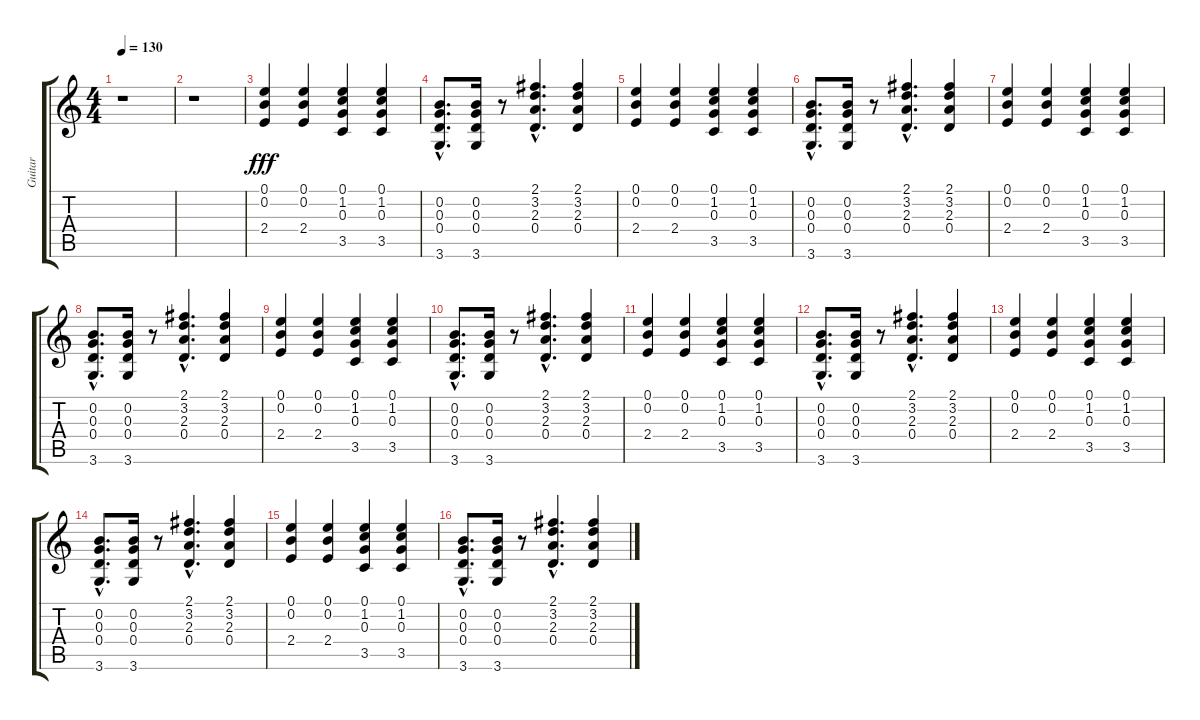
\track ("Guitar" "Guitar") {instrument acousticguitarsteel}
\staff {score tabs}
\tuning (E4 B3 G3 D3 A2 E2) {hide}
\ts (4 4)
\tempo 130
\clef g2
\ks c
r.1{dy fff instrument acousticguitarsteel} |
r.1 |
(0.1 0.2 2.4).4 (0.1 0.2 2.4).4 (0.1 1.2 0.3 3.5).4 (0.1 1.2 0.3 3.5).4 |
(0.2{hac} 0.3{hac} 0.4{hac} 3.6{hac}).8{d} (0.2 0.3 0.4 3.6).16 r.8 (2.1{hac} 3.2{hac} 2.3{hac} 0.4{hac}).4{d} (2.1 3.2 2.3 0.4).4 |
(0.1 0.2 2.4).4 (0.1 0.2 2.4).4 (0.1 1.2 0.3 3.5).4 (0.1 1.2 0.3 3.5).4 |
(0.2{hac} 0.3{hac} 0.4{hac} 3.6{hac}).8{d} (0.2 0.3 0.4 3.6).16 r.8 (2.1{hac} 3.2{hac} 2.3{hac} 0.4{hac}).4{d} (2.1 3.2 2.3 0.4).4 |
(0.1 0.2 2.4).4 (0.1 0.2 2.4).4 (0.1 1.2 0.3 3.5).4 (0.1 1.2 0.3 3.5).4 |
(0.2{hac} 0.3{hac} 0.4{hac} 3.6{hac}).8{d} (0.2 0.3 0.4 3.6).16 r.8 (2.1{hac} 3.2{hac} 2.3{hac} 0.4{hac}).4{d} (2.1 3.2 2.3 0.4).4 |
(0.1 0.2 2.4).4 (0.1 0.2 2.4).4 (0.1 1.2 0.3 3.5).4 (0.1 1.2 0.3 3.5).4 |
(0.2{hac} 0.3{hac} 0.4{hac} 3.6{hac}).8{d} (0.2 0.3 0.4 3.6).16 r.8 (2.1{hac} 3.2{hac} 2.3{hac} 0.4{hac}).4{d} (2.1 3.2 2.3 0.4).4 |
(0.1 0.2 2.4).4 (0.1 0.2 2.4).4 (0.1 1.2 0.3 3.5).4 (0.1 1.2 0.3 3.5).4 |
(0.2{hac} 0.3{hac} 0.4{hac} 3.6{hac}).8{d} (0.2 0.3 0.4 3.6).16 r.8 (2.1{hac} 3.2{hac} 2.3{hac} 0.4{hac}).4{d} (2.1 3.2 2.3 0.4).4 |
(0.1 0.2 2.4).4 (0.1 0.2 2.4).4 (0.1 1.2 0.3 3.5).4 (0.1 1.2 0.3 3.5).4 |
(0.2{hac} 0.3{hac} 0.4{hac} 3.6{hac}).8{d} (0.2 0.3 0.4 3.6).16 r.8 (2.1{hac} 3.2{hac} 2.3{hac} 0.4{hac}).4{d} (2.1 3.2 2.3 0.4).4 |
(0.1 0.2 2.4).4 (0.1 0.2 2.4).4 (0.1 1.2 0.3 3.5).4 (0.1 1.2 0.3 3.5).4 |
(0.2{hac} 0.3{hac} 0.4{hac} 3.6{hac}).8{d} (0.2 0.3 0.4 3.6).16 r.8 (2.1{hac} 3.2{hac} 2.3{hac} 0.4{hac}).4{d} (2.1 3.2 2.3 0.4).4
